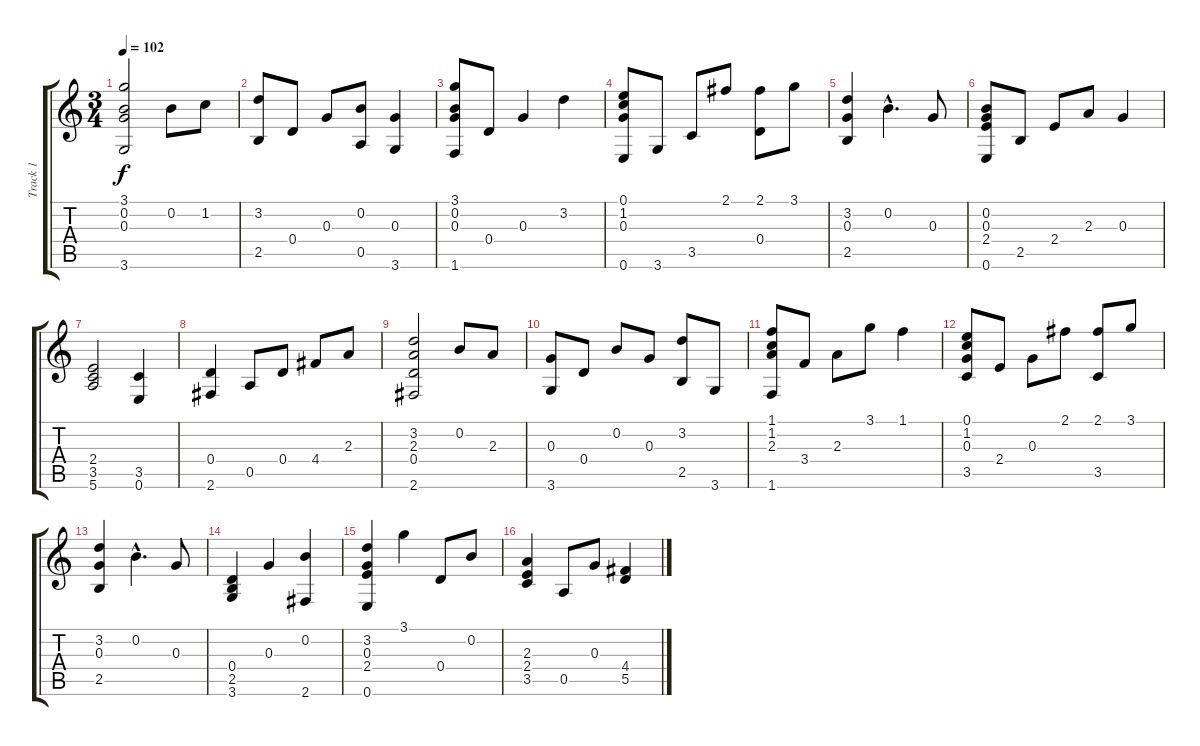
\track ("Track 1" "Track 1") {instrument acousticguitarsteel}
\staff {score tabs}
\tuning (E4 B3 G3 D3 A2 E2) {hide}
\ts (3 4)
\tempo 102
\clef g2
\ks c
(3.1 0.2 0.3 3.6).2{dy f} 0.2.8 1.2.8 |
(3.2 2.5).8 0.4.8 0.3.8 (0.2 0.5).8 (0.3 3.6).4 |
(3.1 0.2 0.3 1.6).8 0.4.8 0.3.4 3.2.4 |
(0.1 1.2 0.3 0.6).8 3.6.8 3.5.8 2.1.8 (2.1 0.4).8 3.1.8 |
(3.2 0.3 2.5).4 0.2{hac}.4{d} 0.3.8 |
(0.2 0.3 2.4 0.6).8 2.5.8 2.4.8 2.3.8 0.3.4 |
(2.4 3.5 5.6).2 (3.5 0.6).4 |
(0.4 2.6).4 0.5.8 0.4.8 4.4.8 2.3.8 |
(3.2 2.3 0.4 2.6).2 0.2.8 2.3.8 |
(0.3 3.6).8 0.4.8 0.2.8 0.3.8 (3.2 2.5).8 3.6.8 |
(1.1 1.2 2.3 1.6).8 3.4.8 2.3.8 3.1.8 1.1.4 |
(0.1 1.2 0.3 3.5).8 2.4.8 0.3.8 2.1.8 (2.1 3.5).8 3.1.8 |
(3.2 0.3 2.5).4 0.2{hac}.4{d} 0.3.8 |
(0.4 2.5 3.6).4 0.3.4 (0.2 2.6).4 |
(3.2 0.3 2.4 0.6).4 3.1.4 0.4.8 0.2.8 |
(2.3 2.4 3.5).4 0.5.8 0.3.8 (4.4 5.5).4
